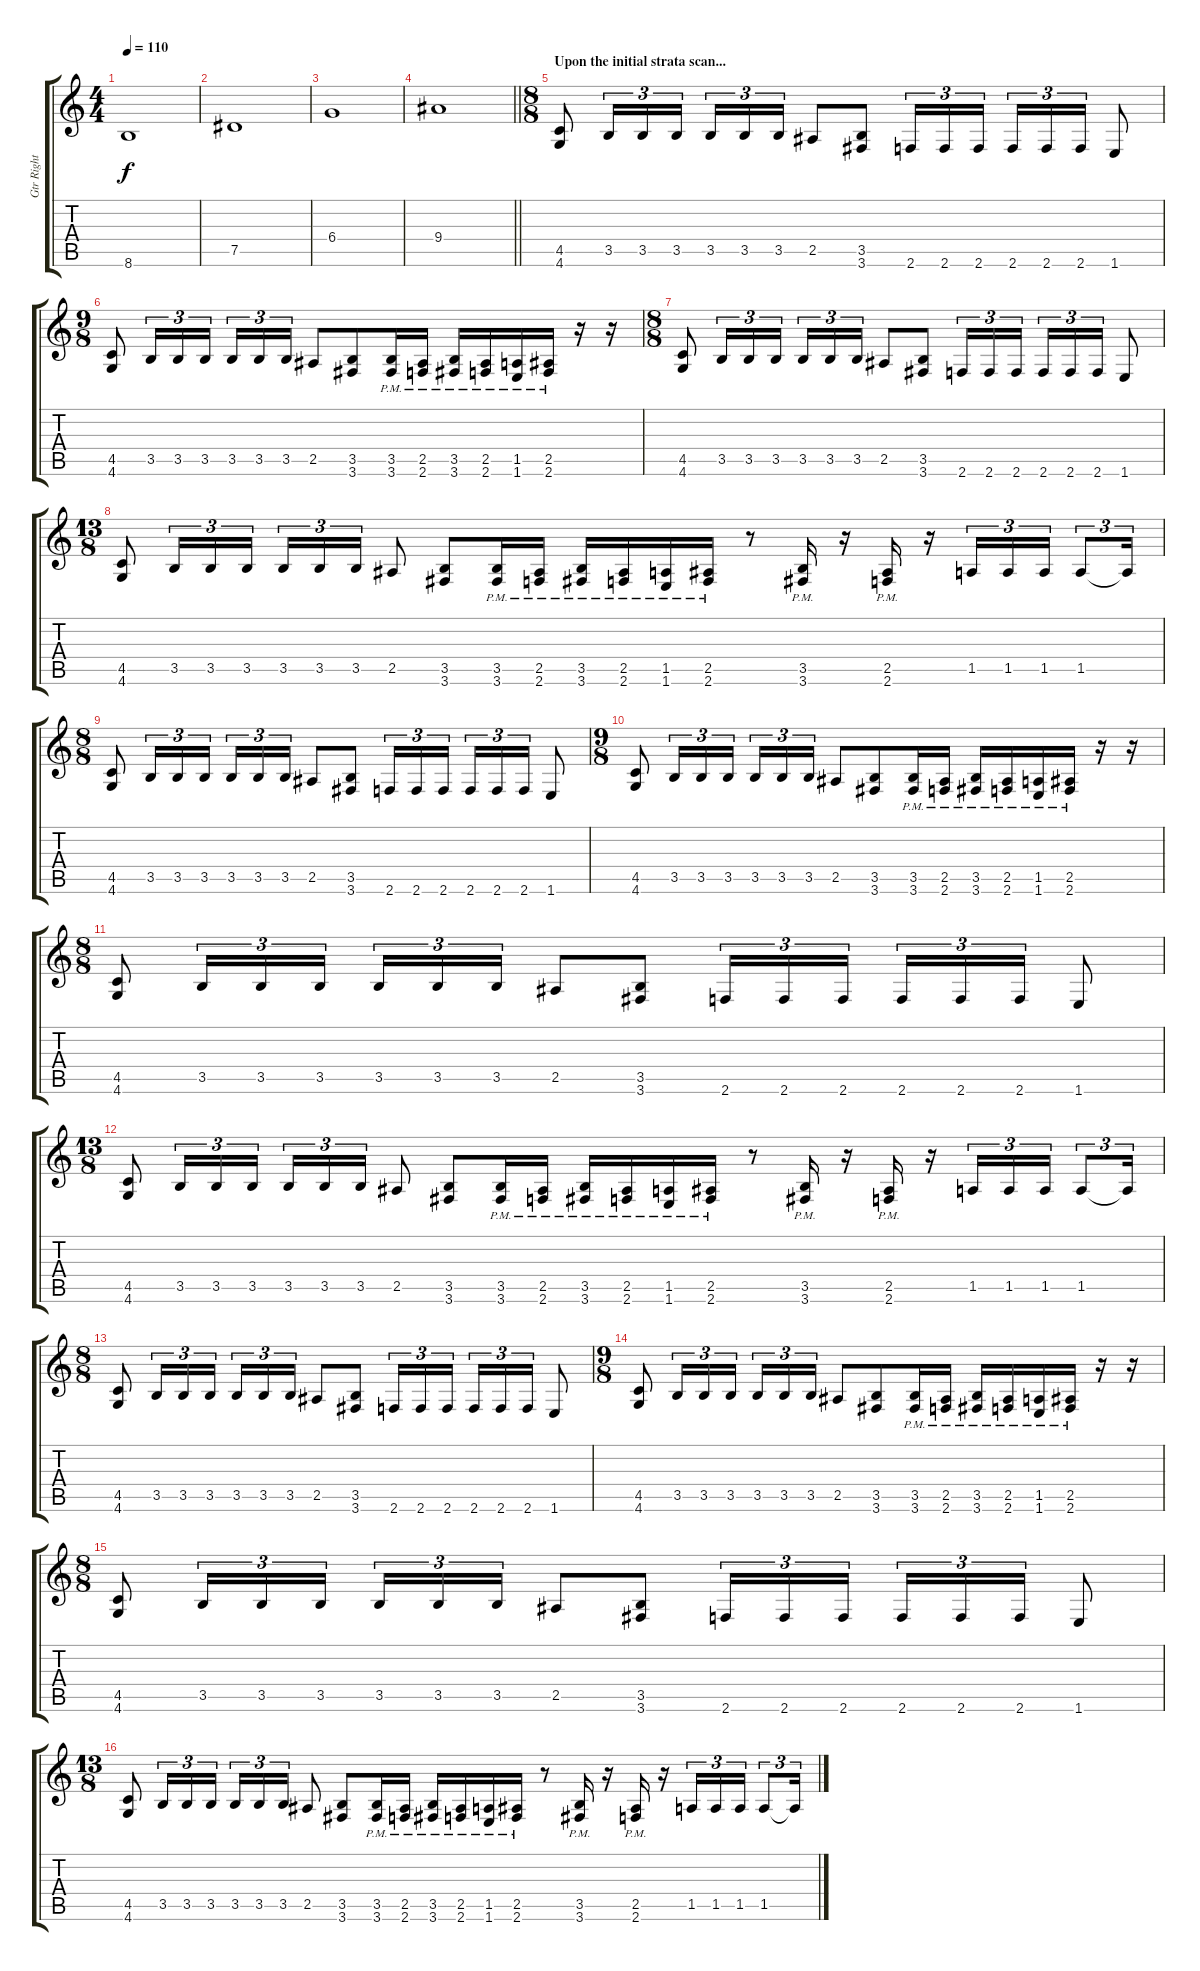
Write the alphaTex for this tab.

\track ("Gtr Right" "Gtr Right") {instrument distortionguitar}
\staff {score tabs}
\tuning (Eb4 Bb3 Gb3 Db3 Ab2 Eb2) {hide}
\ts (4 4)
\tempo 110
\clef g2
\ks c
8.6.1{dy f} |
7.5.1 |
6.4.1 |
\barLineRight lightlight
9.4.1 |
\ts (8 8)
\section ("" "Upon the initial strata scan...")
(4.5 4.6).8 3.5.16{tu (3 2)} 3.5.16{tu (3 2)} 3.5.16{tu (3 2)} 3.5.16{tu (3 2)} 3.5.16{tu (3 2)} 3.5.16{tu (3 2)} 2.5.8 (3.5 3.6).8 2.6.16{tu (3 2)} 2.6.16{tu (3 2)} 2.6.16{tu (3 2)} 2.6.16{tu (3 2)} 2.6.16{tu (3 2)} 2.6.16{tu (3 2)} 1.6.8 |
\ts (9 8)
(4.5 4.6).8 3.5.16{tu (3 2)} 3.5.16{tu (3 2)} 3.5.16{tu (3 2) beam splitsecondary} 3.5.16{tu (3 2)} 3.5.16{tu (3 2)} 3.5.16{tu (3 2)} 2.5.8 (3.5 3.6).8 (3.5{pm} 3.6{pm}).16 (2.5{pm} 2.6{pm}).16 (3.5{pm} 3.6{pm}).16 (2.5{pm} 2.6{pm}).16 (1.5{pm} 1.6{pm}).16 (2.5{pm} 2.6{pm}).16 r.16 r.16 |
\ts (8 8)
(4.5 4.6).8 3.5.16{tu (3 2)} 3.5.16{tu (3 2)} 3.5.16{tu (3 2)} 3.5.16{tu (3 2)} 3.5.16{tu (3 2)} 3.5.16{tu (3 2)} 2.5.8 (3.5 3.6).8 2.6.16{tu (3 2)} 2.6.16{tu (3 2)} 2.6.16{tu (3 2)} 2.6.16{tu (3 2)} 2.6.16{tu (3 2)} 2.6.16{tu (3 2)} 1.6.8 |
\ts (13 8)
(4.5 4.6).8 3.5.16{tu (3 2)} 3.5.16{tu (3 2)} 3.5.16{tu (3 2)} 3.5.16{tu (3 2)} 3.5.16{tu (3 2)} 3.5.16{tu (3 2)} 2.5.8 (3.5 3.6).8 (3.5{pm} 3.6{pm}).16 (2.5{pm} 2.6{pm}).16 (3.5{pm} 3.6{pm}).16 (2.5{pm} 2.6{pm}).16 (1.5{pm} 1.6{pm}).16 (2.5{pm} 2.6{pm}).16 r.8 (3.5{pm} 3.6{pm}).16 r.16 (2.5{pm} 2.6{pm}).16 r.16 1.5.16{tu (3 2)} 1.5.16{tu (3 2)} 1.5.16{tu (3 2)} 1.5.8{tu (3 2)} 1.5{t}.16{tu (3 2)} |
\ts (8 8)
(4.5 4.6).8 3.5.16{tu (3 2)} 3.5.16{tu (3 2)} 3.5.16{tu (3 2)} 3.5.16{tu (3 2)} 3.5.16{tu (3 2)} 3.5.16{tu (3 2)} 2.5.8 (3.5 3.6).8 2.6.16{tu (3 2)} 2.6.16{tu (3 2)} 2.6.16{tu (3 2)} 2.6.16{tu (3 2)} 2.6.16{tu (3 2)} 2.6.16{tu (3 2)} 1.6.8 |
\ts (9 8)
(4.5 4.6).8 3.5.16{tu (3 2)} 3.5.16{tu (3 2)} 3.5.16{tu (3 2) beam splitsecondary} 3.5.16{tu (3 2)} 3.5.16{tu (3 2)} 3.5.16{tu (3 2)} 2.5.8 (3.5 3.6).8 (3.5{pm} 3.6{pm}).16 (2.5{pm} 2.6{pm}).16 (3.5{pm} 3.6{pm}).16 (2.5{pm} 2.6{pm}).16 (1.5{pm} 1.6{pm}).16 (2.5{pm} 2.6{pm}).16 r.16 r.16 |
\ts (8 8)
(4.5 4.6).8 3.5.16{tu (3 2)} 3.5.16{tu (3 2)} 3.5.16{tu (3 2)} 3.5.16{tu (3 2)} 3.5.16{tu (3 2)} 3.5.16{tu (3 2)} 2.5.8 (3.5 3.6).8 2.6.16{tu (3 2)} 2.6.16{tu (3 2)} 2.6.16{tu (3 2)} 2.6.16{tu (3 2)} 2.6.16{tu (3 2)} 2.6.16{tu (3 2)} 1.6.8 |
\ts (13 8)
(4.5 4.6).8 3.5.16{tu (3 2)} 3.5.16{tu (3 2)} 3.5.16{tu (3 2)} 3.5.16{tu (3 2)} 3.5.16{tu (3 2)} 3.5.16{tu (3 2)} 2.5.8 (3.5 3.6).8 (3.5{pm} 3.6{pm}).16 (2.5{pm} 2.6{pm}).16 (3.5{pm} 3.6{pm}).16 (2.5{pm} 2.6{pm}).16 (1.5{pm} 1.6{pm}).16 (2.5{pm} 2.6{pm}).16 r.8 (3.5{pm} 3.6{pm}).16 r.16 (2.5{pm} 2.6{pm}).16 r.16 1.5.16{tu (3 2)} 1.5.16{tu (3 2)} 1.5.16{tu (3 2)} 1.5.8{tu (3 2)} 1.5{t}.16{tu (3 2)} |
\ts (8 8)
(4.5 4.6).8 3.5.16{tu (3 2)} 3.5.16{tu (3 2)} 3.5.16{tu (3 2)} 3.5.16{tu (3 2)} 3.5.16{tu (3 2)} 3.5.16{tu (3 2)} 2.5.8 (3.5 3.6).8 2.6.16{tu (3 2)} 2.6.16{tu (3 2)} 2.6.16{tu (3 2)} 2.6.16{tu (3 2)} 2.6.16{tu (3 2)} 2.6.16{tu (3 2)} 1.6.8 |
\ts (9 8)
(4.5 4.6).8 3.5.16{tu (3 2)} 3.5.16{tu (3 2)} 3.5.16{tu (3 2) beam splitsecondary} 3.5.16{tu (3 2)} 3.5.16{tu (3 2)} 3.5.16{tu (3 2)} 2.5.8 (3.5 3.6).8 (3.5{pm} 3.6{pm}).16 (2.5{pm} 2.6{pm}).16 (3.5{pm} 3.6{pm}).16 (2.5{pm} 2.6{pm}).16 (1.5{pm} 1.6{pm}).16 (2.5{pm} 2.6{pm}).16 r.16 r.16 |
\ts (8 8)
(4.5 4.6).8 3.5.16{tu (3 2)} 3.5.16{tu (3 2)} 3.5.16{tu (3 2)} 3.5.16{tu (3 2)} 3.5.16{tu (3 2)} 3.5.16{tu (3 2)} 2.5.8 (3.5 3.6).8 2.6.16{tu (3 2)} 2.6.16{tu (3 2)} 2.6.16{tu (3 2)} 2.6.16{tu (3 2)} 2.6.16{tu (3 2)} 2.6.16{tu (3 2)} 1.6.8 |
\ts (13 8)
(4.5 4.6).8 3.5.16{tu (3 2)} 3.5.16{tu (3 2)} 3.5.16{tu (3 2)} 3.5.16{tu (3 2)} 3.5.16{tu (3 2)} 3.5.16{tu (3 2)} 2.5.8 (3.5 3.6).8 (3.5{pm} 3.6{pm}).16 (2.5{pm} 2.6{pm}).16 (3.5{pm} 3.6{pm}).16 (2.5{pm} 2.6{pm}).16 (1.5{pm} 1.6{pm}).16 (2.5{pm} 2.6{pm}).16 r.8 (3.5{pm} 3.6{pm}).16 r.16 (2.5{pm} 2.6{pm}).16 r.16 1.5.16{tu (3 2)} 1.5.16{tu (3 2)} 1.5.16{tu (3 2)} 1.5.8{tu (3 2)} 1.5{t}.16{tu (3 2)}
